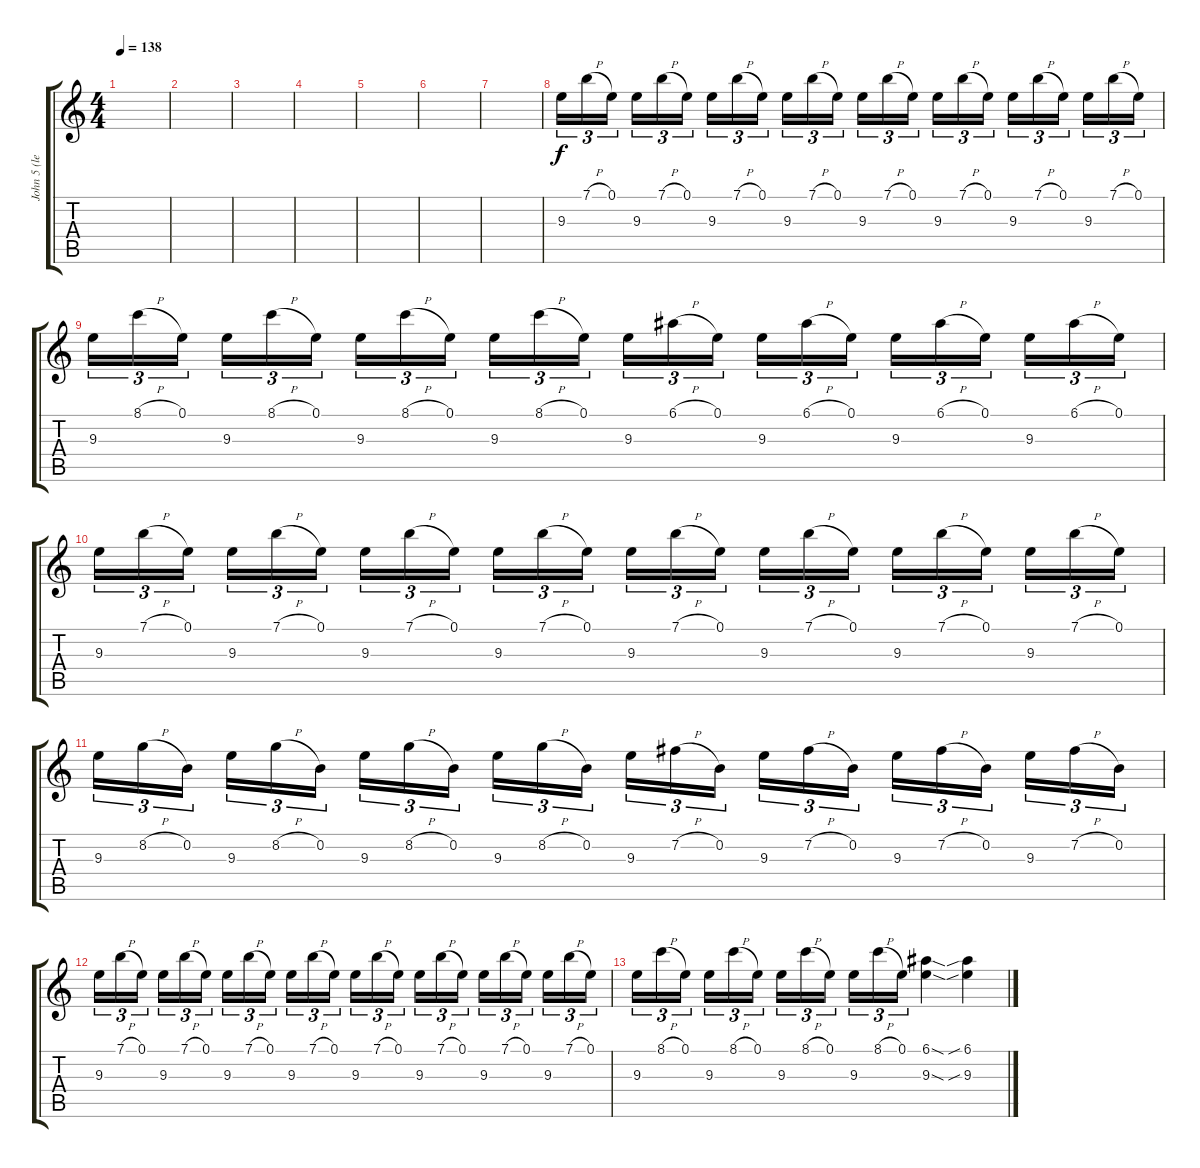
\track ("John 5 (lead 2)" "John 5 (le") {instrument distortionguitar}
\staff {score tabs}
\tuning (E4 B3 G3 D3 A2 E2) {hide}
\ts (4 4)
\tempo 138
\clef g2
\ks c
|
|
|
|
|
|
|
9.3.16{tu (3 2)} 7.1{h}.16{tu (3 2)} 0.1.16{tu (3 2) beam splitsecondary} 9.3.16{tu (3 2)} 7.1{h}.16{tu (3 2)} 0.1.16{tu (3 2)} 9.3.16{tu (3 2)} 7.1{h}.16{tu (3 2)} 0.1.16{tu (3 2) beam splitsecondary} 9.3.16{tu (3 2)} 7.1{h}.16{tu (3 2)} 0.1.16{tu (3 2)} 9.3.16{tu (3 2)} 7.1{h}.16{tu (3 2)} 0.1.16{tu (3 2) beam splitsecondary} 9.3.16{tu (3 2)} 7.1{h}.16{tu (3 2)} 0.1.16{tu (3 2)} 9.3.16{tu (3 2)} 7.1{h}.16{tu (3 2)} 0.1.16{tu (3 2) beam splitsecondary} 9.3.16{tu (3 2)} 7.1{h}.16{tu (3 2)} 0.1.16{tu (3 2)} |
9.3.16{tu (3 2)} 8.1{h}.16{tu (3 2)} 0.1.16{tu (3 2) beam splitsecondary} 9.3.16{tu (3 2)} 8.1{h}.16{tu (3 2)} 0.1.16{tu (3 2)} 9.3.16{tu (3 2)} 8.1{h}.16{tu (3 2)} 0.1.16{tu (3 2) beam splitsecondary} 9.3.16{tu (3 2)} 8.1{h}.16{tu (3 2)} 0.1.16{tu (3 2)} 9.3.16{tu (3 2)} 6.1{h}.16{tu (3 2)} 0.1.16{tu (3 2) beam splitsecondary} 9.3.16{tu (3 2)} 6.1{h}.16{tu (3 2)} 0.1.16{tu (3 2)} 9.3.16{tu (3 2)} 6.1{h}.16{tu (3 2)} 0.1.16{tu (3 2) beam splitsecondary} 9.3.16{tu (3 2)} 6.1{h}.16{tu (3 2)} 0.1.16{tu (3 2)} |
9.3.16{tu (3 2)} 7.1{h}.16{tu (3 2)} 0.1.16{tu (3 2) beam splitsecondary} 9.3.16{tu (3 2)} 7.1{h}.16{tu (3 2)} 0.1.16{tu (3 2)} 9.3.16{tu (3 2)} 7.1{h}.16{tu (3 2)} 0.1.16{tu (3 2) beam splitsecondary} 9.3.16{tu (3 2)} 7.1{h}.16{tu (3 2)} 0.1.16{tu (3 2)} 9.3.16{tu (3 2)} 7.1{h}.16{tu (3 2)} 0.1.16{tu (3 2) beam splitsecondary} 9.3.16{tu (3 2)} 7.1{h}.16{tu (3 2)} 0.1.16{tu (3 2)} 9.3.16{tu (3 2)} 7.1{h}.16{tu (3 2)} 0.1.16{tu (3 2) beam splitsecondary} 9.3.16{tu (3 2)} 7.1{h}.16{tu (3 2)} 0.1.16{tu (3 2)} |
9.3.16{tu (3 2)} 8.2{h}.16{tu (3 2)} 0.2.16{tu (3 2) beam splitsecondary} 9.3.16{tu (3 2)} 8.2{h}.16{tu (3 2)} 0.2.16{tu (3 2)} 9.3.16{tu (3 2)} 8.2{h}.16{tu (3 2)} 0.2.16{tu (3 2) beam splitsecondary} 9.3.16{tu (3 2)} 8.2{h}.16{tu (3 2)} 0.2.16{tu (3 2)} 9.3.16{tu (3 2)} 7.2{h}.16{tu (3 2)} 0.2.16{tu (3 2) beam splitsecondary} 9.3.16{tu (3 2)} 7.2{h}.16{tu (3 2)} 0.2.16{tu (3 2)} 9.3.16{tu (3 2)} 7.2{h}.16{tu (3 2)} 0.2.16{tu (3 2) beam splitsecondary} 9.3.16{tu (3 2)} 7.2{h}.16{tu (3 2)} 0.2.16{tu (3 2)} |
9.3.16{tu (3 2)} 7.1{h}.16{tu (3 2)} 0.1.16{tu (3 2) beam splitsecondary} 9.3.16{tu (3 2)} 7.1{h}.16{tu (3 2)} 0.1.16{tu (3 2)} 9.3.16{tu (3 2)} 7.1{h}.16{tu (3 2)} 0.1.16{tu (3 2) beam splitsecondary} 9.3.16{tu (3 2)} 7.1{h}.16{tu (3 2)} 0.1.16{tu (3 2)} 9.3.16{tu (3 2)} 7.1{h}.16{tu (3 2)} 0.1.16{tu (3 2) beam splitsecondary} 9.3.16{tu (3 2)} 7.1{h}.16{tu (3 2)} 0.1.16{tu (3 2)} 9.3.16{tu (3 2)} 7.1{h}.16{tu (3 2)} 0.1.16{tu (3 2) beam splitsecondary} 9.3.16{tu (3 2)} 7.1{h}.16{tu (3 2)} 0.1.16{tu (3 2)} |
9.3.16{tu (3 2)} 8.1{h}.16{tu (3 2)} 0.1.16{tu (3 2) beam splitsecondary} 9.3.16{tu (3 2)} 8.1{h}.16{tu (3 2)} 0.1.16{tu (3 2)} 9.3.16{tu (3 2)} 8.1{h}.16{tu (3 2)} 0.1.16{tu (3 2) beam splitsecondary} 9.3.16{tu (3 2)} 8.1{h}.16{tu (3 2)} 0.1.16{tu (3 2)} (6.1{sod} 9.3{sod}).4 (6.1{sib} 9.3{sib}).4
